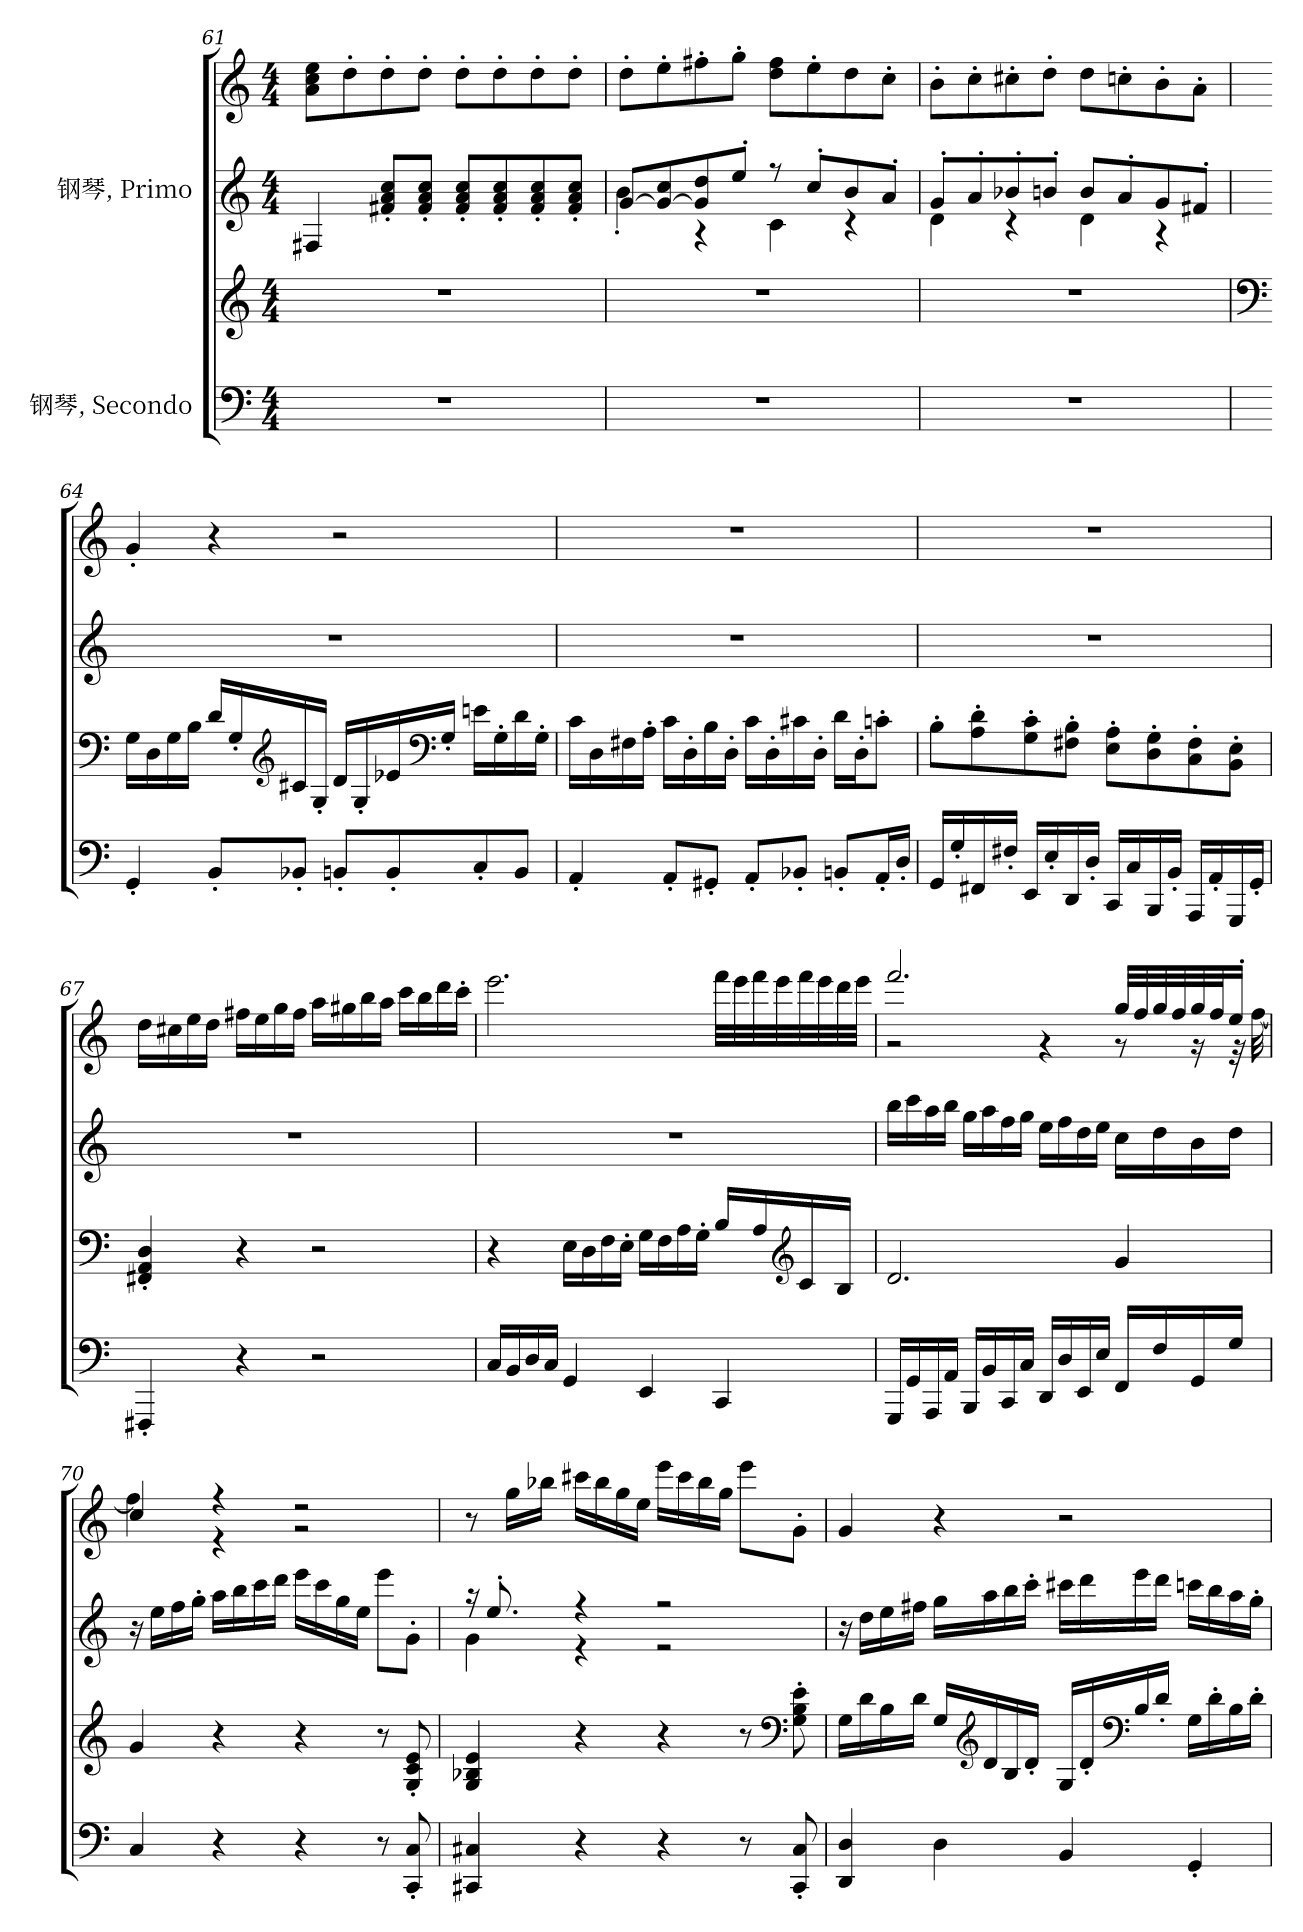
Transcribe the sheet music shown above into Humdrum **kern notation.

**kern	**kern	**kern	**kern
*part2	*part2	*part1	*part1
*staff4	*staff3	*staff2	*staff1
*I"钢琴, Secondo	*	*I"钢琴, Primo	*
!!LO:LB:g=z
*clefF4	*clefG2	*clefG2	*clefG2
*k[]	*k[]	*k[]	*k[]
*M4/4	*M4/4	*M4/4	*M4/4
=61	=61	=61	=61
1r	1r	4F#X/	8a\ 8cc\ 8ee\L
.	.	.	8dd'\
.	.	8f#X/' 8a/' 8cc/'L	8dd'\
.	.	8f#/' 8a/' 8cc/'J	8dd'\J
.	.	8f#/' 8a/' 8cc/'L	8dd'\L
.	.	8f#/' 8a/' 8cc/'	8dd'\
.	.	8f#/' 8a/' 8cc/'	8dd'\
.	.	8f#/' 8a/' 8cc/'J	8dd'\J
=62	=62	=62	=62
*	*	*^	*
1r	1r	[8g/L	4b'\	8dd'\L
.	.	8g/_ 8cc/	.	8ee'\
.	.	8g/] 8dd/	4r	8ff#X'\
.	.	8ee'/J	.	8gg'\J
.	.	8r	4c\	8dd\ 8ff#\L
.	.	8cc'/L	.	8ee'\
.	.	8b/	4r	8dd\
.	.	8a'/J	.	8cc'\J
=63	=63	=63	=63	=63
*	*	*	*	*MM105
1r	1r	8g'/L	4d\	8b'\L
.	.	8a'/	.	8cc'\
.	.	8b-X'/	4r	8cc#X'\
.	.	8bn'/J	.	8dd'\J
.	.	8b/L	4d\	8dd\L
.	.	8a'/	.	8ccn'\
.	.	8g/	4r	8b'\
.	.	8f#X'/J	.	8a'\J
*	*	*v	*v	*
!!LO:PB:g=z
=64	=64	=64	=64
*	*clefF4	*	*
*	*	*	*MM100
4GG'/	16G\LL	1r	4g'/
.	16D\	.	.
.	16G\	.	.
.	16B\JJ	.	.
8BB'/L	16d/LL	.	4r
.	16G'/	.	.
*	*clefG2	*	*
8BB-X'/J	16c#X/	.	.
.	16G'/JJ	.	.
8BBn'/L	16d/LL	.	2r
.	16G'/	.	.
8BB'/	16e-X/	.	.
*	*clefF4	*	*
.	16G'/JJ	.	.
8C'/	16en\LL	.	.
.	16G'\	.	.
8BB/J	16d\	.	.
.	16G'\JJ	.	.
=65	=65	=65	=65
4AA'/	16c\LL	1r	1r
.	16D\	.	.
.	16F#X\	.	.
.	16A'\JJ	.	.
8AA'/L	16c\LL	.	.
.	16D'\	.	.
8GG#X'/J	16B\	.	.
.	16D'\JJ	.	.
8AA'/L	16c\LL	.	.
.	16D'\	.	.
8BB-X'/J	16c#X\	.	.
.	16D'\JJ	.	.
8BBn'/L	16d\LL	.	.
.	16D'\J	.	.
16AA'/L	8cn'\J	.	.
16D'/JJ	.	.	.
!!LO:LB:g=z
=66	=66	=66	=66
16GG/LL	8B'\L	1r	1r
16G'/	.	.	.
16FF#X/	8A\' 8d\'	.	.
16F#X'/JJ	.	.	.
16EE/LL	8G\' 8c\'	.	.
16E'/	.	.	.
16DD/	8F#X\' 8B\'J	.	.
16D'/JJ	.	.	.
16CC/LL	8E\' 8A\'L	.	.
16C/	.	.	.
16BBB/	8D\' 8G\'	.	.
16BB'/JJ	.	.	.
16AAA/LL	8C\' 8F#\'	.	.
16AA'/	.	.	.
16GGG/	8BB\' 8E\'J	.	.
16GG'/JJ	.	.	.
=67	=67	=67	=67
*	*	*	*MM100
4FFF#X'/	4FF#X/' 4AA/' 4D/'	1r	16dd\LL
.	.	.	16cc#X\
.	.	.	16ee\
.	.	.	16dd\JJ
4r	4r	.	16ff#X\LL
.	.	.	16ee\
.	.	.	16gg\
.	.	.	16ff#\JJ
2r	2r	.	16aa\LL
.	.	.	16gg#X\
.	.	.	16bb\
.	.	.	16aa\JJ
.	.	.	16ccc\LL
.	.	.	16bb\
.	.	.	16ddd\
.	.	.	16ccc'\JJ
!!LO:LB:g=z
=68	=68	=68	=68
16C/LL	4r	1r	2.eee\
16BB/	.	.	.
16D/	.	.	.
16C/JJ	.	.	.
4GG/	16E\LL	.	.
.	16D\	.	.
.	16F\	.	.
.	16E'\JJ	.	.
4EE/	16G\LL	.	.
.	16F\	.	.
.	16A\	.	.
.	16G'\JJ	.	.
4CC/	16B/LL	.	32fff\LLL
.	.	.	32eee\
.	16A/	.	32fff\
.	.	.	32eee\
*	*clefG2	*	*
.	16c/	.	32fff\
.	.	.	32eee\
.	16B/JJ	.	32ddd\
.	.	.	32eee\JJJ
=69	=69	=69	=69
*	*	*	*^
16GGG/LL	2.d/	16bb\LL	2.fff/	2r
16GG/	.	16ccc\	.	.
16AAA/	.	16aa\	.	.
16AA/JJ	.	16bb\JJ	.	.
16BBB/LL	.	16gg\LL	.	.
16BB/	.	16aa\	.	.
16CC/	.	16ff\	.	.
16C/JJ	.	16gg\JJ	.	.
16DD/LL	.	16ee\LL	.	4r
16D/	.	16ff\	.	.
16EE/	.	16dd\	.	.
16E/JJ	.	16ee\JJ	.	.
16FF/LL	4g/	16cc\LL	32gg/LLL	8r
.	.	.	32ff/	.
16F/	.	16dd\	32gg/	.
.	.	.	32ff/	.
16GG/	.	16b\	32gg/	16r
.	.	.	32ff/J	.
16G/JJ	.	16dd\JJ	16ee'/JJ	32r
.	.	.	.	[32ff\
!!LO:PB:g=z	!!
=70	=70	=70	=70	=70
4C/	4g/	16r	4cc/	4ff\]
.	.	16ee\LL	.	.
.	.	16ff\	.	.
.	.	16gg'\JJ	.	.
4r	4r	16aa\LL	4r	4r
.	.	16bb\	.	.
.	.	16ccc\	.	.
.	.	16ddd\JJ	.	.
4r	4r	16eee\LL	2r	2r
.	.	16ccc\	.	.
.	.	16gg\	.	.
.	.	16ee\JJ	.	.
8r	8r	8eee\L	.	.
8CC/' 8C/'	8G/' 8c/' 8e/'	8g'\J	.	.
*	*	*	*v	*v
=71	=71	=71	=71
*	*	*^	*
4CC#X/ 4C#X/	4G/ 4B-X/ 4e/	16r	4g\	8r
.	.	8.ee'/	.	.
.	.	.	.	16gg\LL
.	.	.	.	16bb-X\JJ
4r	4r	4r	4r	16ccc#X\LL
.	.	.	.	16bb-\
.	.	.	.	16gg\
.	.	.	.	16ee\JJ
4r	4r	2r	2r	16eee\LL
.	.	.	.	16ccc#\
.	.	.	.	16bb-\
.	.	.	.	16gg\JJ
8r	8r	.	.	8eee\L
*	*clefF4	*	*	*
8CC#/' 8C#/'	8G\' 8B-\' 8e\'	.	.	8g'\J
*	*	*v	*v	*
!!LO:LB:g=z
=72	=72	=72	=72
4DD/ 4D/	16G\LL	16r	4g/
.	16d\	16dd\LL	.
.	16B\	16ee\	.
.	16d\JJ	16ff#X\JJ	.
4D\	16G/LL	16gg\LL	4r
*	*clefG2	*	*
.	16d/	16aa\	.
.	16B/	16bb\	.
.	16d'/JJ	16ccc'\JJ	.
4BB/	16G/LL	16ccc#X\LL	2r
.	16d'/	16ddd\	.
*	*clefF4	*	*
.	16B/	16eee\	.
.	16d'/JJ	16ddd\JJ	.
4GG'/	16G\LL	16cccn\LL	.
.	16d'\	16bb\	.
.	16B\	16aa\	.
.	16d'\JJ	16gg'\JJ	.
=	=	=	=
*-	*-	*-	*-
